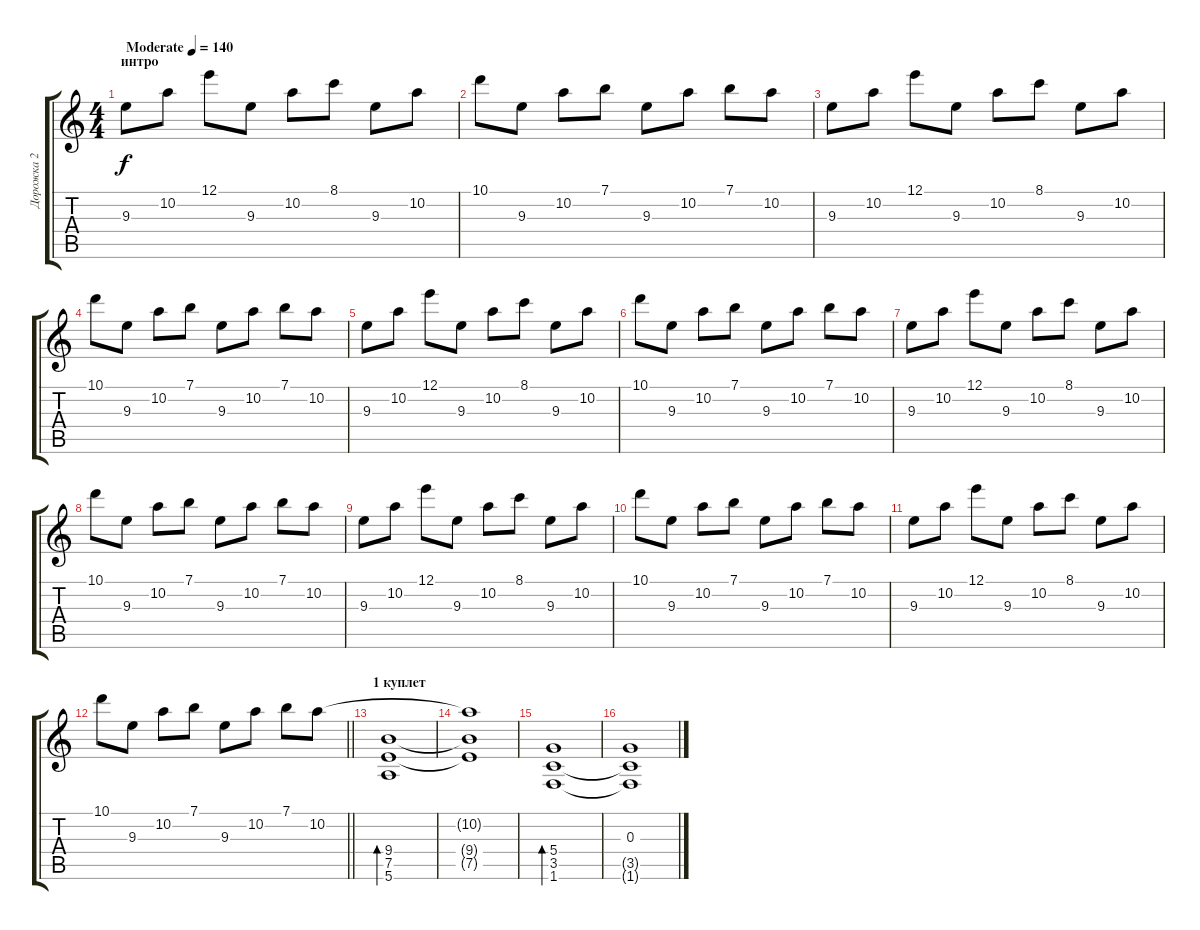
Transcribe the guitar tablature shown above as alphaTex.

\track ("Дорожка 2" "Дорожка 2") {instrument electricguitarjazz}
\staff {score tabs}
\tuning (E4 B3 G3 D3 A2 E2) {hide}
\ts (4 4)
\section ("" "интро")
\tempo (140 "Moderate")
\clef g2
\ks c
9.3.8{dy f instrument electricguitarjazz} 10.2.8 12.1.8 9.3.8 10.2.8 8.1.8 9.3.8 10.2.8 |
10.1.8 9.3.8 10.2.8 7.1.8 9.3.8 10.2.8 7.1.8 10.2.8 |
9.3.8 10.2.8 12.1.8 9.3.8 10.2.8 8.1.8 9.3.8 10.2.8 |
10.1.8 9.3.8 10.2.8 7.1.8 9.3.8 10.2.8 7.1.8 10.2.8 |
9.3.8 10.2.8 12.1.8 9.3.8 10.2.8 8.1.8 9.3.8 10.2.8 |
10.1.8 9.3.8 10.2.8 7.1.8 9.3.8 10.2.8 7.1.8 10.2.8 |
9.3.8 10.2.8 12.1.8 9.3.8 10.2.8 8.1.8 9.3.8 10.2.8 |
10.1.8 9.3.8 10.2.8 7.1.8 9.3.8 10.2.8 7.1.8 10.2.8 |
9.3.8 10.2.8 12.1.8 9.3.8 10.2.8 8.1.8 9.3.8 10.2.8 |
10.1.8 9.3.8 10.2.8 7.1.8 9.3.8 10.2.8 7.1.8 10.2.8 |
9.3.8 10.2.8 12.1.8 9.3.8 10.2.8 8.1.8 9.3.8 10.2.8 |
\barLineRight lightlight
10.1.8 9.3.8 10.2.8 7.1.8 9.3.8 10.2.8 7.1.8 10.2.8 |
\section ("" "1 куплет")
(9.4 7.5 5.6).1{bd 60 instrument distortionguitar} |
(10.2{t} 9.4{t} 7.5{t}).1 |
(5.4 3.5 1.6).1{bd 60} |
(0.3 3.5{t} 1.6{t}).1
